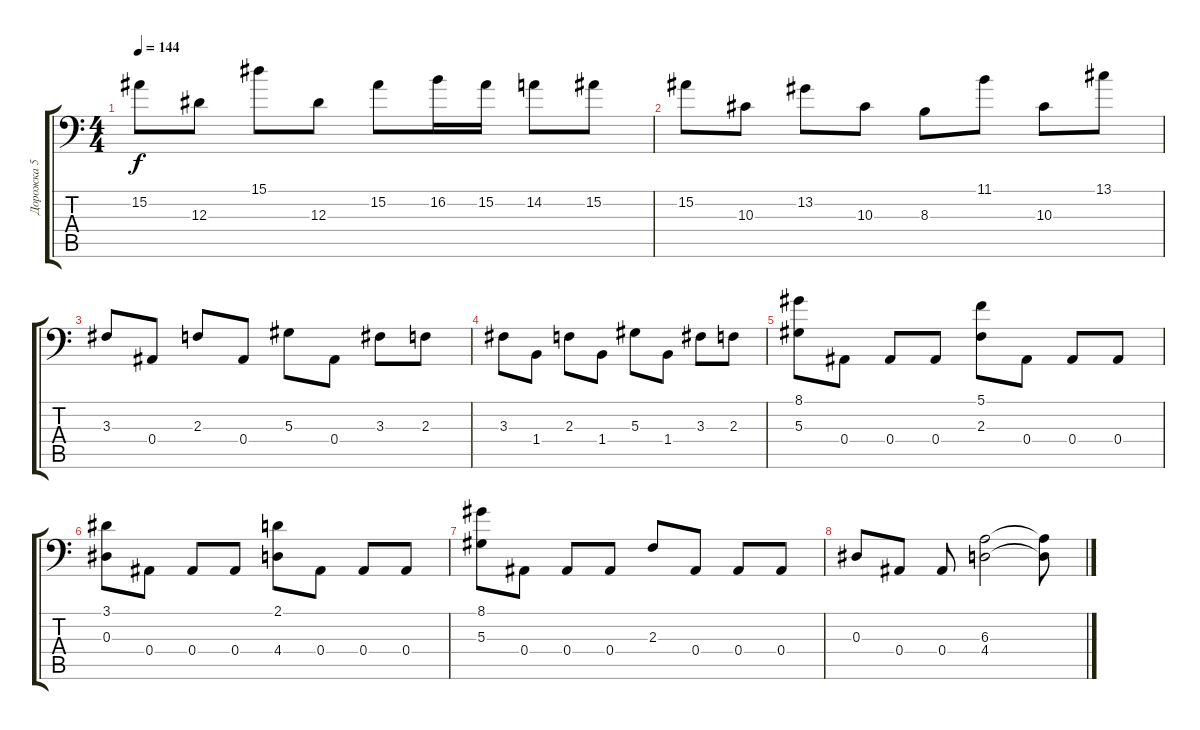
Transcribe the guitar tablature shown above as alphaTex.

\track ("Дорожка 5" "Дорожка 5") {instrument acousticgrandpiano}
\staff {score tabs}
\tuning (C4 G3 Eb3 Bb2 F2 Bb1) {hide}
\ts (4 4)
\tempo 144
\clef f4
\ks c
15.2.8{dy f} 12.3.8 15.1.8 12.3.8 15.2.8 16.2.16 15.2.16 14.2.8 15.2.8 |
15.2.8 10.3.8 13.2.8 10.3.8 8.3.8 11.1.8 10.3.8 13.1.8 |
3.3.8 0.4.8 2.3.8 0.4.8 5.3.8 0.4.8 3.3.8 2.3.8 |
3.3.8 1.4.8 2.3.8 1.4.8 5.3.8 1.4.8 3.3.8 2.3.8 |
(8.1 5.3).8 0.4.8 0.4.8 0.4.8 (5.1 2.3).8 0.4.8 0.4.8 0.4.8 |
(3.1 0.3).8 0.4.8 0.4.8 0.4.8 (2.1 4.4).8 0.4.8 0.4.8 0.4.8 |
(8.1 5.3).8 0.4.8 0.4.8 0.4.8 2.3.8 0.4.8 0.4.8 0.4.8 |
0.3.8 0.4.8 0.4.8 (6.3 4.4).2 (6.3{t} 4.4{t}).8
